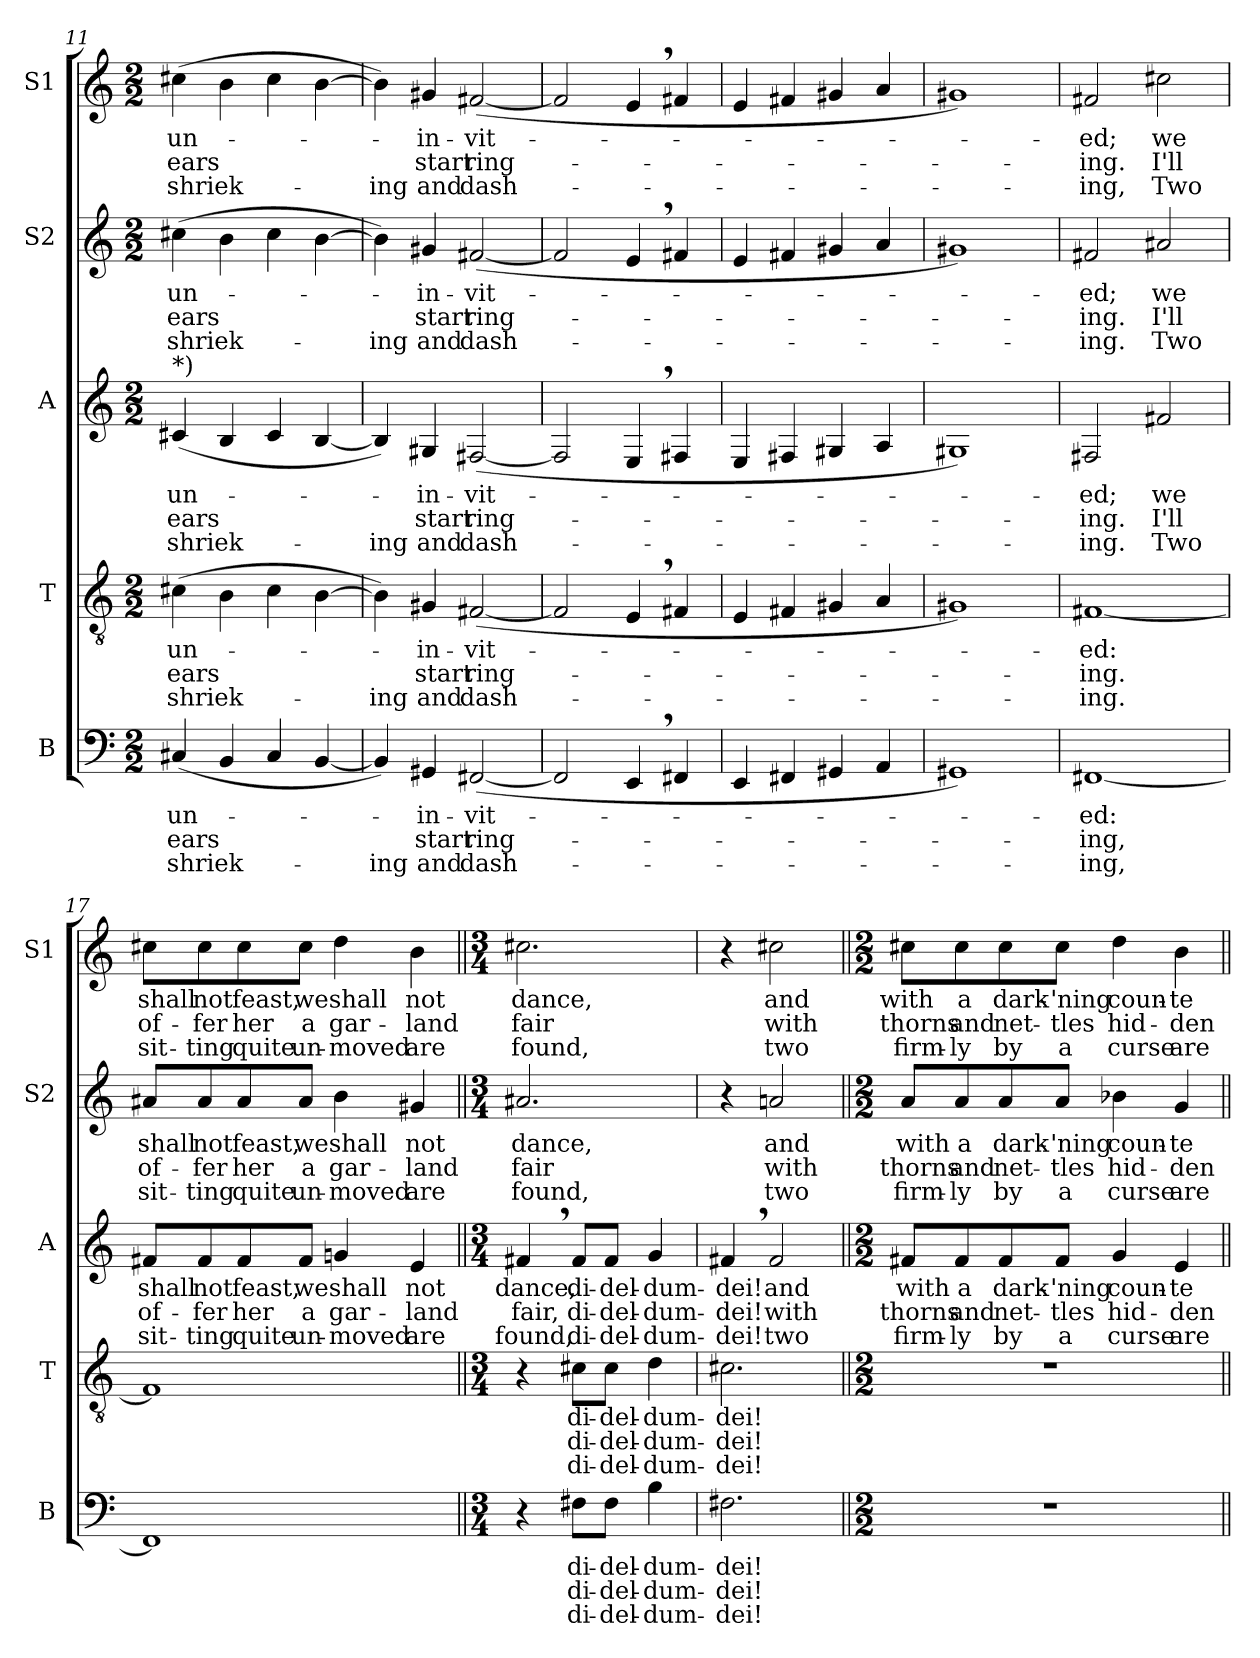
**kern	**text	**text	**text	**kern	**text	**text	**text	**kern	**text	**text	**text	**kern	**text	**text	**text	**kern	**text	**text	**text
*part5	*part5	*part5	*part5	*part4	*part4	*part4	*part4	*part3	*part3	*part3	*part3	*part2	*part2	*part2	*part2	*part1	*part1	*part1	*part1
*staff5	*staff5	*staff5	*staff5	*staff4	*staff4	*staff4	*staff4	*staff3	*staff3	*staff3	*staff3	*staff2	*staff2	*staff2	*staff2	*staff1	*staff1	*staff1	*staff1
*I"B	*	*	*	*I"T	*	*	*	*I"A	*	*	*	*I"S2	*	*	*	*I"S1	*	*	*
*I'B	*	*	*	*I'T	*	*	*	*I'A	*	*	*	*I'S2	*	*	*	*I'S1	*	*	*
*clefF4	*	*	*	*clefGv2	*	*	*	*clefG2	*	*	*	*clefG2	*	*	*	*clefG2	*	*	*
*k[]	*	*	*	*k[]	*	*	*	*k[]	*	*	*	*k[]	*	*	*	*k[]	*	*	*
*C:	*	*	*	*C:	*	*	*	*C:	*	*	*	*C:	*	*	*	*C:	*	*	*
*M2/2	*	*	*	*M2/2	*	*	*	*M2/2	*	*	*	*M2/2	*	*	*	*M2/2	*	*	*
=11	=11	=11	=11	=11	=11	=11	=11	=11	=11	=11	=11	=11	=11	=11	=11	=11	=11	=11	=11
!	!	!	!	!	!	!	!	!LO:TX:a:t=*)	!	!	!	!	!	!	!	!	!	!	!
!	!LO:LY:b	!LO:LY:b	!LO:LY:b	!	!LO:LY:b	!LO:LY:b	!LO:LY:b	!	!LO:LY:b	!LO:LY:b	!LO:LY:b	!	!LO:LY:b	!LO:LY:b	!LO:LY:b	!	!LO:LY:b	!LO:LY:b	!LO:LY:b
(<4C#X/	un-	ears	shriek-	(>4c#X\	un-	ears	shriek-	(<4c#X/	un-	ears	shriek-	(>4cc#X\	un-	ears	shriek-	(>4cc#X\	un-	ears	shriek-
4BB/	.	.	.	4B\	.	.	.	4B/	.	.	.	4b\	.	.	.	4b\	.	.	.
4C#/	.	.	.	4c#\	.	.	.	4c#/	.	.	.	4cc#\	.	.	.	4cc#\	.	.	.
[4BB/	.	.	.	[4B\	.	.	.	[4B/	.	.	.	[4b\	.	.	.	[4b\	.	.	.
!!LO:LB:g=z
=12	=12	=12	=12	=12	=12	=12	=12	=12	=12	=12	=12	=12	=12	=12	=12	=12	=12	=12	=12
!	!	!	!LO:LY:b	!	!	!	!LO:LY:b	!	!	!	!LO:LY:b	!	!	!	!LO:LY:b	!	!	!	!LO:LY:b
4BB/])	.	.	-ing	4B\])	.	.	-ing	4B/])	.	.	-ing	4b\])	.	.	-ing	4b\])	.	.	-ing
!	!LO:LY:b	!LO:LY:b	!LO:LY:b	!	!LO:LY:b	!LO:LY:b	!LO:LY:b	!	!LO:LY:b	!LO:LY:b	!LO:LY:b	!	!LO:LY:b	!LO:LY:b	!LO:LY:b	!	!LO:LY:b	!LO:LY:b	!LO:LY:b
4GG#X/	-in-	start	and	4G#X/	-in-	start	and	4G#X/	-in-	start	and	4g#X/	-in-	start	and	4g#X/	-in-	start	and
!	!LO:LY:b	!LO:LY:b	!LO:LY:b	!	!LO:LY:b	!LO:LY:b	!LO:LY:b	!	!LO:LY:b	!LO:LY:b	!LO:LY:b	!	!LO:LY:b	!LO:LY:b	!LO:LY:b	!	!LO:LY:b	!LO:LY:b	!LO:LY:b
(<[2FF#X/	-vit-	ring-	dash-	(<[2F#X/	-vit-	ring-	dash-	(<[2F#X/	-vit-	ring-	dash-	(<[2f#X/	-vit-	ring-	dash-	(<[2f#X/	-vit-	ring-	dash-
=13	=13	=13	=13	=13	=13	=13	=13	=13	=13	=13	=13	=13	=13	=13	=13	=13	=13	=13	=13
2FF#/]	.	.	.	2F#/]	.	.	.	2F#/]	.	.	.	2f#/]	.	.	.	2f#/]	.	.	.
4EE,>/	.	.	.	4E,>/	.	.	.	4E,>/	.	.	.	4e,>/	.	.	.	4e,>/	.	.	.
4FF#X/	.	.	.	4F#X/	.	.	.	4F#X/	.	.	.	4f#X/	.	.	.	4f#X/	.	.	.
=14	=14	=14	=14	=14	=14	=14	=14	=14	=14	=14	=14	=14	=14	=14	=14	=14	=14	=14	=14
4EE/	.	.	.	4E/	.	.	.	4E/	.	.	.	4e/	.	.	.	4e/	.	.	.
4FF#X/	.	.	.	4F#X/	.	.	.	4F#X/	.	.	.	4f#X/	.	.	.	4f#X/	.	.	.
4GG#X/	.	.	.	4G#X/	.	.	.	4G#X/	.	.	.	4g#X/	.	.	.	4g#X/	.	.	.
4AA/	.	.	.	4A/	.	.	.	4A/	.	.	.	4a/	.	.	.	4a/	.	.	.
=15	=15	=15	=15	=15	=15	=15	=15	=15	=15	=15	=15	=15	=15	=15	=15	=15	=15	=15	=15
1GG#X)	.	.	.	1G#X)	.	.	.	1G#X)	.	.	.	1g#X)	.	.	.	1g#X)	.	.	.
=16	=16	=16	=16	=16	=16	=16	=16	=16	=16	=16	=16	=16	=16	=16	=16	=16	=16	=16	=16
!	!LO:LY:b	!LO:LY:b	!LO:LY:b	!	!LO:LY:b	!LO:LY:b	!LO:LY:b	!	!LO:LY:b	!LO:LY:b	!LO:LY:b	!	!LO:LY:b	!LO:LY:b	!LO:LY:b	!	!LO:LY:b	!LO:LY:b	!LO:LY:b
[1FF#X	-ed:	-ing,	-ing,	[1F#X	-ed:	-ing.	-ing.	2F#XZ/	-ed;	-ing.	-ing.	2f#XZ/	-ed;	-ing.	-ing.	2f#XZ/	-ed;	-ing.	-ing,
!	!	!	!	!	!	!	!	!	!LO:LY:b	!LO:LY:b	!LO:LY:b	!	!LO:LY:b	!LO:LY:b	!LO:LY:b	!	!LO:LY:b	!LO:LY:b	!LO:LY:b
.	.	.	.	.	.	.	.	2f#X/	we	I'll	Two	2a#X/	we	I'll	Two	2cc#X\	we	I'll	Two
=17	=17	=17	=17	=17	=17	=17	=17	=17	=17	=17	=17	=17	=17	=17	=17	=17	=17	=17	=17
!	!	!	!	!	!	!	!	!	!LO:LY:b	!LO:LY:b	!LO:LY:b	!	!LO:LY:b	!LO:LY:b	!LO:LY:b	!	!LO:LY:b	!LO:LY:b	!LO:LY:b
1FF#]	.	.	.	1F#]	.	.	.	8f#X/L	shall	of-	sit-	8a#X/L	shall	of-	sit-	8cc#X\L	shall	of-	sit-
!	!	!	!	!	!	!	!	!	!LO:LY:b	!LO:LY:b	!LO:LY:b	!	!LO:LY:b	!LO:LY:b	!LO:LY:b	!	!LO:LY:b	!LO:LY:b	!LO:LY:b
.	.	.	.	.	.	.	.	8f#/	not	-fer	-ting	8a#/	not	-fer	-ting	8cc#\	not	-fer	-ting
!	!	!	!	!	!	!	!	!	!LO:LY:b	!LO:LY:b	!LO:LY:b	!	!LO:LY:b	!LO:LY:b	!LO:LY:b	!	!LO:LY:b	!LO:LY:b	!LO:LY:b
.	.	.	.	.	.	.	.	8f#/	feast,	her	quite	8a#/	feast,	her	quite	8cc#\	feast,	her	quite
!	!	!	!	!	!	!	!	!	!LO:LY:b	!LO:LY:b	!LO:LY:b	!	!LO:LY:b	!LO:LY:b	!LO:LY:b	!	!LO:LY:b	!LO:LY:b	!LO:LY:b
.	.	.	.	.	.	.	.	8f#/J	we	a	un-	8a#/J	we	a	un-	8cc#\J	we	a	un-
!	!	!	!	!	!	!	!	!	!LO:LY:b	!LO:LY:b	!LO:LY:b	!	!LO:LY:b	!LO:LY:b	!LO:LY:b	!	!LO:LY:b	!LO:LY:b	!LO:LY:b
.	.	.	.	.	.	.	.	4gn/	shall	gar-	-moved	4b\	shall	gar-	-moved	4dd\	shall	gar-	-moved
!	!	!	!	!	!	!	!	!	!LO:LY:b	!LO:LY:b	!LO:LY:b	!	!LO:LY:b	!LO:LY:b	!LO:LY:b	!	!LO:LY:b	!LO:LY:b	!LO:LY:b
.	.	.	.	.	.	.	.	4e/	not	-land	are	4g#X/	not	-land	are	4b\	not	-land	are
=18||	=18||	=18||	=18||	=18||	=18||	=18||	=18||	=18||	=18||	=18||	=18||	=18||	=18||	=18||	=18||	=18||	=18||	=18||	=18||
*M3/4	*	*	*	*M3/4	*	*	*	*M3/4	*	*	*	*M3/4	*	*	*	*M3/4	*	*	*
!	!	!	!	!	!	!	!	!	!LO:LY:b	!LO:LY:b	!LO:LY:b	!	!LO:LY:b	!LO:LY:b	!LO:LY:b	!	!LO:LY:b	!LO:LY:b	!LO:LY:b
4r	.	.	.	4r	.	.	.	4f#X,>/	dance,	fair,	found,	2.a#X/	dance,	fair	found,	2.cc#X\	dance,	fair	found,
!	!LO:LY:b	!LO:LY:b	!LO:LY:b	!	!LO:LY:b	!LO:LY:b	!LO:LY:b	!	!LO:LY:b	!LO:LY:b	!LO:LY:b	!	!	!	!	!	!	!	!
8F#X\L	di-	di-	di-	8c#X\L	di-	di-	di-	8f#/L	di-	di-	di-	.	.	.	.	.	.	.	.
!	!LO:LY:b	!LO:LY:b	!LO:LY:b	!	!LO:LY:b	!LO:LY:b	!LO:LY:b	!	!LO:LY:b	!LO:LY:b	!LO:LY:b	!	!	!	!	!	!	!	!
8F#\J	-del-	-del-	-del-	8c#\J	-del-	-del-	-del-	8f#/J	-del-	-del-	-del-	.	.	.	.	.	.	.	.
!	!LO:LY:b	!LO:LY:b	!LO:LY:b	!	!LO:LY:b	!LO:LY:b	!LO:LY:b	!	!LO:LY:b	!LO:LY:b	!LO:LY:b	!	!	!	!	!	!	!	!
4B\	-dum-	-dum-	-dum-	4d\	-dum-	-dum-	-dum-	4g/	-dum-	-dum-	-dum-	.	.	.	.	.	.	.	.
!!LO:PB:g=z
=19	=19	=19	=19	=19	=19	=19	=19	=19	=19	=19	=19	=19	=19	=19	=19	=19	=19	=19	=19
!	!LO:LY:b	!LO:LY:b	!LO:LY:b	!	!LO:LY:b	!LO:LY:b	!LO:LY:b	!	!LO:LY:b	!LO:LY:b	!LO:LY:b	!	!	!	!	!	!	!	!
2.F#X\	-dei!	-dei!	-dei!	2.c#X\	-dei!	-dei!	-dei!	4f#X,>/	-dei!	-dei!	-dei!	4r	.	.	.	4r	.	.	.
!	!	!	!	!	!	!	!	!	!LO:LY:b	!LO:LY:b	!LO:LY:b	!	!LO:LY:b	!LO:LY:b	!LO:LY:b	!	!LO:LY:b	!LO:LY:b	!LO:LY:b
.	.	.	.	.	.	.	.	2f#/	and	with	two	2an/	and	with	two	2cc#X\	and	with	two
=20||	=20||	=20||	=20||	=20||	=20||	=20||	=20||	=20||	=20||	=20||	=20||	=20||	=20||	=20||	=20||	=20||	=20||	=20||	=20||
*M2/2	*	*	*	*M2/2	*	*	*	*M2/2	*	*	*	*M2/2	*	*	*	*M2/2	*	*	*
!	!	!	!	!	!	!	!	!	!LO:LY:b	!LO:LY:b	!LO:LY:b	!	!LO:LY:b	!LO:LY:b	!LO:LY:b	!	!LO:LY:b	!LO:LY:b	!LO:LY:b
1r	.	.	.	1r	.	.	.	8f#X/L	with	thorns	firm-	8a/L	with	thorns	firm-	8cc#X\L	with	thorns	firm-
!	!	!	!	!	!	!	!	!	!LO:LY:b	!LO:LY:b	!LO:LY:b	!	!LO:LY:b	!LO:LY:b	!LO:LY:b	!	!LO:LY:b	!LO:LY:b	!LO:LY:b
.	.	.	.	.	.	.	.	8f#/	a	and	-ly	8a/	a	and	-ly	8cc#\	a	and	-ly
!	!	!	!	!	!	!	!	!	!LO:LY:b	!LO:LY:b	!LO:LY:b	!	!LO:LY:b	!LO:LY:b	!LO:LY:b	!	!LO:LY:b	!LO:LY:b	!LO:LY:b
.	.	.	.	.	.	.	.	8f#/	dark-	net-	by	8a/	dark-	net-	by	8cc#\	dark-	net-	by
!	!	!	!	!	!	!	!	!	!LO:LY:b	!LO:LY:b	!LO:LY:b	!	!LO:LY:b	!LO:LY:b	!LO:LY:b	!	!LO:LY:b	!LO:LY:b	!LO:LY:b
.	.	.	.	.	.	.	.	8f#/J	-'ning	-tles	a	8a/J	-'ning	-tles	a	8cc#\J	-'ning	-tles	a
!	!	!	!	!	!	!	!	!	!LO:LY:b	!LO:LY:b	!LO:LY:b	!	!LO:LY:b	!LO:LY:b	!LO:LY:b	!	!LO:LY:b	!LO:LY:b	!LO:LY:b
.	.	.	.	.	.	.	.	4g/	coun-	hid-	curse	4b-X\	coun-	hid-	curse	4dd\	coun-	hid-	curse
!	!	!	!	!	!	!	!	!	!LO:LY:b	!LO:LY:b	!LO:LY:b	!	!LO:LY:b	!LO:LY:b	!LO:LY:b	!	!LO:LY:b	!LO:LY:b	!LO:LY:b
.	.	.	.	.	.	.	.	4e/	-te-	-den	are	4g/	-te-	-den	are	4b\	-te-	-den	are
=||	=||	=||	=||	=||	=||	=||	=||	=||	=||	=||	=||	=||	=||	=||	=||	=||	=||	=||	=||
*-	*-	*-	*-	*-	*-	*-	*-	*-	*-	*-	*-	*-	*-	*-	*-	*-	*-	*-	*-
